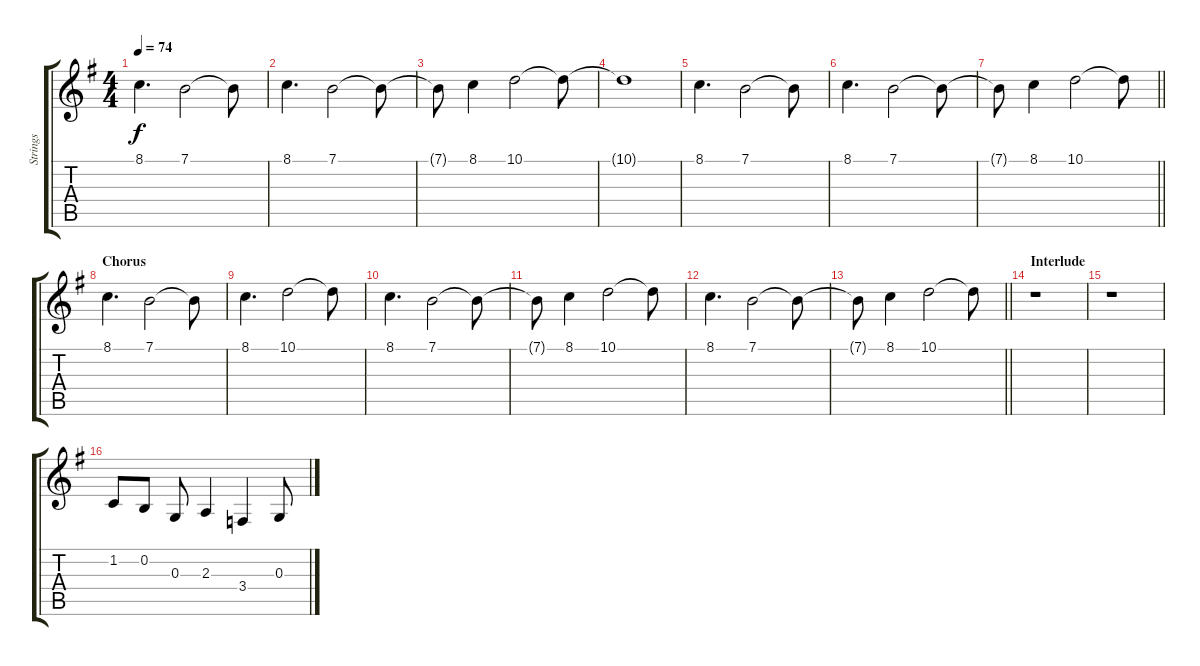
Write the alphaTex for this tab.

\track ("Strings" "Strings") {instrument stringensemble2}
\staff {score tabs}
\tuning (E4 B3 G3 D3 A2 E2) {hide}
\ts (4 4)
\tempo 74
\clef g2
\ks g
8.1.4{d dy f} 7.1.2 7.1{t}.8 |
8.1.4{d} 7.1.2 7.1{t}.8 |
7.1{t}.8 8.1.4 10.1.2 10.1{t}.8 |
10.1{t}.1 |
8.1.4{d} 7.1.2 7.1{t}.8 |
8.1.4{d} 7.1.2 7.1{t}.8 |
\barLineRight lightlight
7.1{t}.8 8.1.4 10.1.2 10.1{t}.8 |
\section ("" "Chorus")
8.1.4{d} 7.1.2 7.1{t}.8 |
8.1.4{d} 10.1.2 10.1{t}.8 |
8.1.4{d} 7.1.2 7.1{t}.8 |
7.1{t}.8 8.1.4 10.1.2 10.1{t}.8 |
8.1.4{d} 7.1.2 7.1{t}.8 |
\barLineRight lightlight
7.1{t}.8 8.1.4 10.1.2 10.1{t}.8 |
\section ("" "Interlude")
r.1 |
r.1 |
1.2.8 0.2.8 0.3.8 2.3.4 3.4.4 0.3.8
